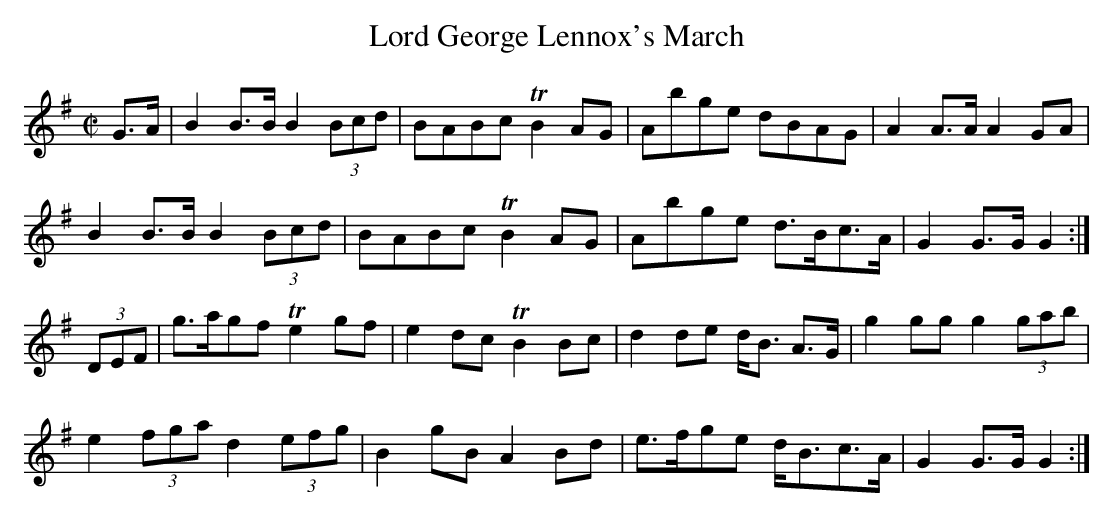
X:1
T:Lord George Lennox's March
M:C|
K:G
G>A |\
B2 B>B B2 (3Bcd | tBABc TB2 AG | Abge dBAG | A2 A>A A2 GA |
B2 B>B B2 (3Bcd | tBABc TB2 AG | Abge d>Bc>A | G2 G>G G2 :|
(3DEF |\
g>agf Te2 gf | e2 dc TB2 Bc | d2 de d<B A>G | g2 gg g2 (3gab |
e2 (3fga d2 (3efg | B2 gB A2 Bd | e>fge d<Bc>A | G2 G>G G2 :|
